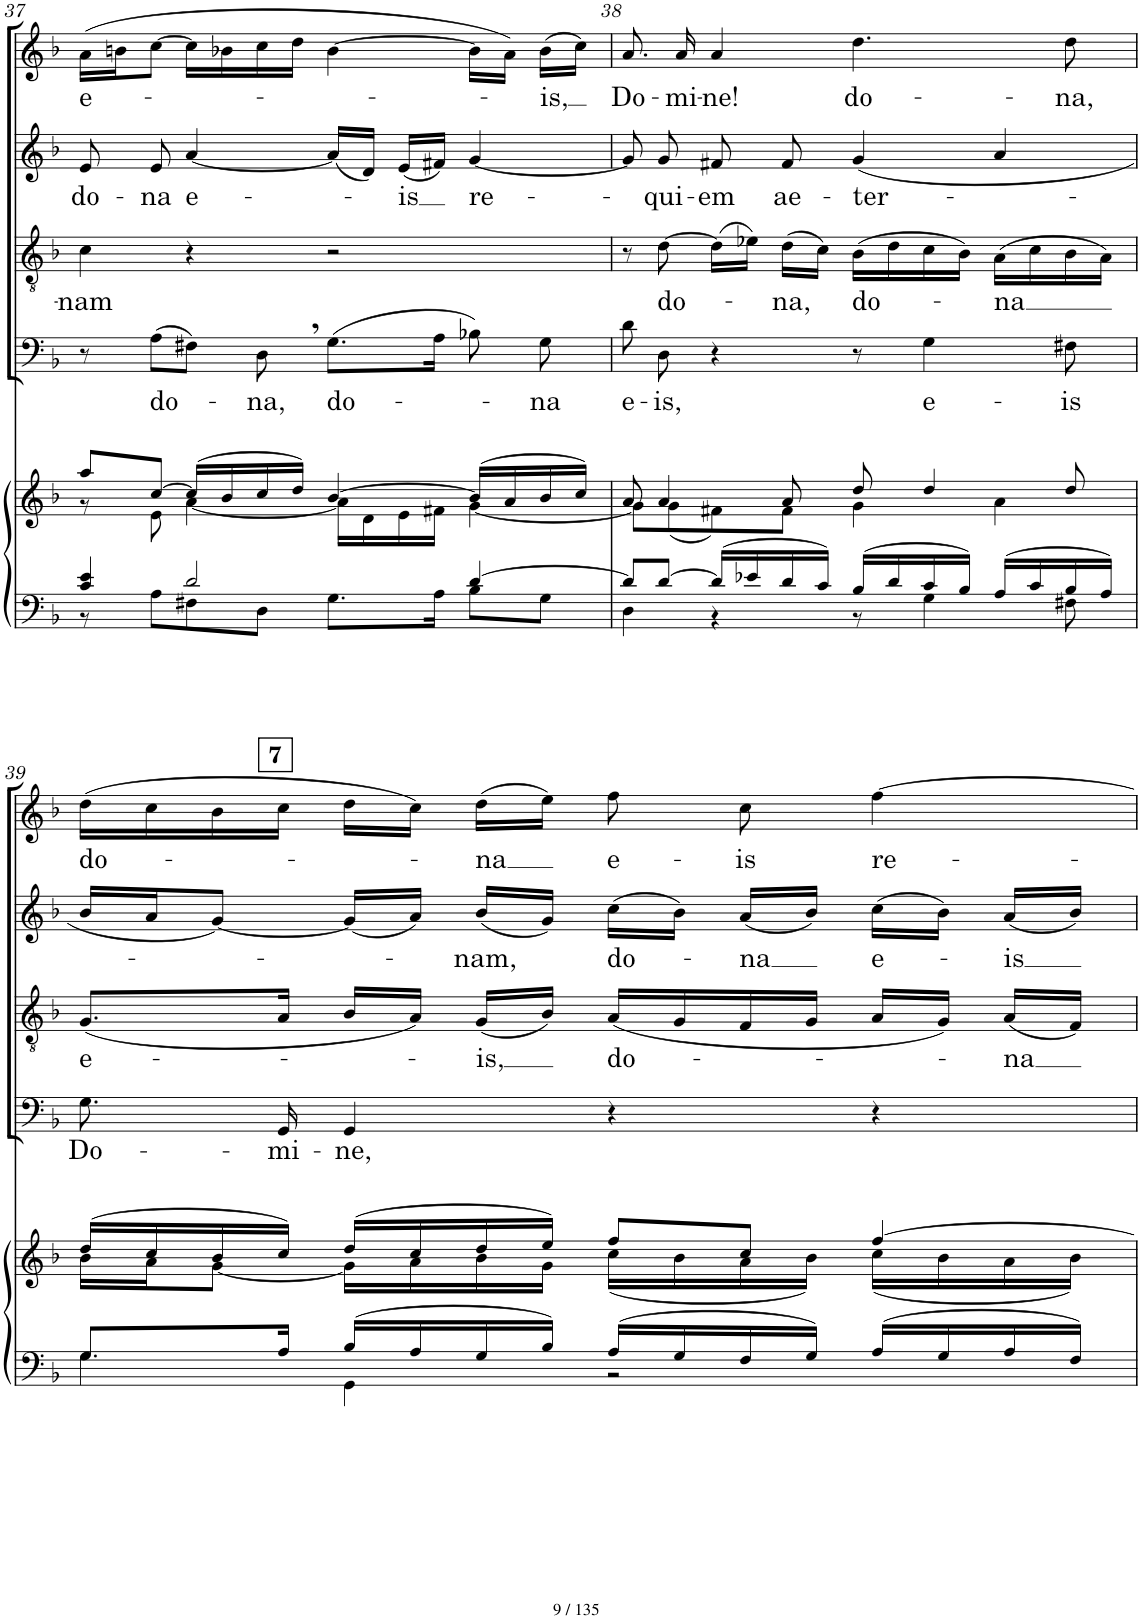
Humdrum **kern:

**kern	**kern	**kern	**text	**kern	**text	**kern	**text	**kern	**text
*part5	*part5	*part4	*part4	*part3	*part3	*part2	*part2	*part1	*part1
*staff6	*staff5	*staff4	*staff4	*staff3	*staff3	*staff2	*staff2	*staff1	*staff1
*I"Piano	*	*I"Bass	*	*I"Tenor	*	*I"Alto	*	*I"Soprano	*
*I'Pno	*	*	*	*	*	*	*	*	*
!!LO:PB:g=z
*clefF4	*clefG2	*clefF4	*	*clefGv2	*	*clefG2	*	*clefG2	*
*	*	*	*	*	*	*ITrd1c2	*	*	*
*k[b-]	*k[b-]	*k[b-]	*	*k[b-]	*	*k[b-]	*	*k[b-]	*
*M4/4	*M4/4	*M4/4	*	*M4/4	*	*M4/4	*	*M4/4	*
*met(c)	*met(c)	*met(c)	*	*met(c)	*	*met(c)	*	*met(c)	*
=37	=37	=37	=37	=37	=37	=37	=37	=37	=37
*^	*^	*	*	*	*	*	*	*	*
!	!	!	!	!	!	!	!LO:LY:b	!	!LO:LY:b	!	!LO:LY:b
4c/ 4e/	8r	8aa/L	8r	8r	.	4c!\	-nam	8e!/	do-	(16a!\LL	e-
.	.	.	.	.	.	.	.	.	.	16bn!\J	.
!	!	!	!	!	!LO:LY:b	!	!	!	!LO:LY:b	!	!
.	8A\L	[8cc/J	8e\	(8A!\L	do-	.	.	8e!/	-na	[8cc!\J	.
!	!	!	!	!	!	!	!	!	!LO:LY:b	!	!
2d/	8F#X\	(16cc/LL]	[4a\	8F#X!\J)	.	4r	.	[4a!/	e-	16cc!\LL]	.
.	.	16b-/	.	.	.	.	.	.	.	16b-X!\	.
!	!	!	!	!	!LO:LY:b	!	!	!	!	!	!
.	8D\J	16cc/	.	8D,!\	-na,	.	.	.	.	16cc!\	.
.	.	16dd/JJ)	.	.	.	.	.	.	.	16dd!\JJ	.
!	!	!	!	!	!LO:LY:b	!	!	!	!	!	!
.	8.G\L	[4b-/	16a\LL]	(8.G!\L	do-	2r	.	(16a!/LL]	.	[4b-!\	.
.	.	.	16d\	.	.	.	.	16d!/JJ)	.	.	.
!	!	!	!	!	!	!	!	!	!LO:LY:b	!	!
.	.	.	16e\	.	.	.	.	(16e!/LL	-is	.	.
.	16A\Jk	.	16f#X\JJ	16A!\Jk	.	.	.	16f#X!/JJ)	.	.	.
!	!	!	!	!	!	!	!	!	!LO:LY:b	!	!
[4d/	8B-\L	(16b-/LL]	[4g\	8B-X!\)	.	.	.	[4g!/	re-	16b-!\LL]	.
.	.	16a/	.	.	.	.	.	.	.	16a!\JJ)	.
!	!	!	!	!	!LO:LY:b	!	!	!	!	!	!LO:LY:b
.	8G\J	16b-/	.	8G!\	-na	.	.	.	.	(16b-!\LL	-is,
.	.	16cc/JJ)	.	.	.	.	.	.	.	16cc!\JJ)	.
=38	=38	=38	=38	=38	=38	=38	=38	=38	=38	=38	=38
!	!	!	!	!	!LO:LY:b	!	!	!	!	!	!LO:LY:b
8d/L]	4D\	8a/	8g\L]	8d!\	e-	8r	.	8g!/]	.	8.a!/	Do-
!	!	!	!	!	!LO:LY:b	!	!LO:LY:b	!	!LO:LY:b	!	!
[8d/J	.	4a/	(8g\	8D!\	-is,	[8d!\	do-	8g!/	-qui-	.	.
!	!	!	!	!	!	!	!	!	!	!	!LO:LY:b
.	.	.	.	.	.	.	.	.	.	16a!/	-mi-
!	!	!	!	!	!	!	!	!	!LO:LY:b	!	!LO:LY:b
16d/LL]	4r	.	8f#X\)	4r	.	(16d!\LL]	.	8f#X!/	-em	4a!/	-ne!
16e-X/	.	.	.	.	.	16e-X!\JJ)	.	.	.	.	.
!	!	!	!	!	!	!	!LO:LY:b	!	!LO:LY:b	!	!
16d/	.	8a/	8f#\J	.	.	(16d!\LL	-na,	8f#!/	ae-	.	.
16c/JJ	.	.	.	.	.	16c!\JJ)	.	.	.	.	.
!	!	!	!	!	!	!	!LO:LY:b	!	!LO:LY:b	!	!LO:LY:b
16B-/LL	8r	8dd/	4g\	8r	.	(16B-!\LL	do-	(4g!/	-ter-	4.dd!\	do-
16d/	.	.	.	.	.	16d!\	.	.	.	.	.
!	!	!	!	!	!LO:LY:b	!	!	!	!	!	!
16c/	4G\	4dd/	.	4G!\	e-	16c!\	.	.	.	.	.
16B-/JJ	.	.	.	.	.	16B-!\JJ)	.	.	.	.	.
!	!	!	!	!	!	!	!LO:LY:b	!	!	!	!
16A/LL	.	.	4a\	.	.	(16A!\LL	-na	4a!/	.	.	.
16c/	.	.	.	.	.	16c!\	.	.	.	.	.
!	!	!	!	!	!LO:LY:b	!	!	!	!	!	!LO:LY:b
16B-/	8F#X\	8dd/	.	8F#X!\	-is	16B-!\	.	.	.	8dd!\	-na,
16A/JJ	.	.	.	.	.	16A!\JJ)	.	.	.	.	.
!!LO:LB:g=z
=39	=39	=39	=39	=39	=39	=39	=39	=39	=39	=39	=39
!LO:N:head=solid	!	!	!	!	!LO:LY:b	!	!LO:LY:b	!	!	!	!LO:LY:b
8.G/L	4G\	(16dd/LL	16b-\LL	8.G!\	Do-	(8.G!/L	e-	16b-!/LL	.	(16dd!\LL	do-
.	.	16cc/	16a\J	.	.	.	.	16a!/J	.	16cc!\	.
.	.	16b-/	[8g\J	.	.	.	.	[8g!/J)	.	16b-!\	.
!	!	!	!	!	!LO:LY:b	!	!	!	!	!	!
16A/Jk	.	16cc/JJ)	.	16GG!/	-mi-	16A!/Jk	.	.	.	16cc!\JJ	.
!	!	!	!	!	!LO:LY:b	!	!	!	!	!	!
16B-/LL	4GG\	(16dd/LL	16g\LL]	4GG!/	-ne,	16B-!/LL	.	(16g!/LL]	.	16dd!\LL	.
16A/	.	16cc/	16a\	.	.	16A!/JJ)	.	16a!/JJ)	.	16cc!\JJ)	.
!	!	!	!	!	!	!	!LO:LY:b	!	!LO:LY:b	!	!LO:LY:b
16G/	.	16dd/	16b-\	.	.	(16G!/LL	-is,	(16b-!/LL	-nam,	(16dd!\LL	-na
16B-/JJ	.	16ee/JJ)	16g\JJ	.	.	16B-!/JJ)	.	16g!/JJ)	.	16ee!\JJ)	.
!	!	!	!	!	!	!	!LO:LY:b	!	!LO:LY:b	!	!LO:LY:b
16A/LL	2r	8ff/L	(16cc\LL	4r	.	(16A!/LL	do-	(16cc!\LL	do-	8ff!\	e-
16G/	.	.	16b-\	.	.	16G!/	.	16b-!\JJ)	.	.	.
!	!	!	!	!	!	!	!	!	!LO:LY:b	!	!LO:LY:b
16F/	.	8cc/J	16a\	.	.	16F!/	.	(16a!/LL	-na	8cc!\	-is
16G/JJ	.	.	16b-\JJ)	.	.	16G!/JJ	.	16b-!/JJ)	.	.	.
!	!	!	!	!	!	!	!	!	!LO:LY:b	!	!LO:LY:b
16A/LL	.	[4ff/	(16cc\LL	4r	.	16A!/LL	.	(16cc!\LL	e-	[4ff!\	re-
16G/	.	.	16b-\	.	.	16G!/JJ)	.	16b-!\JJ)	.	.	.
!	!	!	!	!	!	!	!LO:LY:b	!	!LO:LY:b	!	!
16A/	.	.	16a\	.	.	(16A!/LL	-na	(16a!/LL	-is	.	.
16F/JJ	.	.	16b-\JJ)	.	.	16F!/JJ)	.	16b-!/JJ)	.	.	.
*v	*v	*	*	*	*	*	*	*	*	*	*
*	*v	*v	*	*	*	*	*	*	*	*
=	=	=	=	=	=	=	=	=	=
*-	*-	*-	*-	*-	*-	*-	*-	*-	*-
